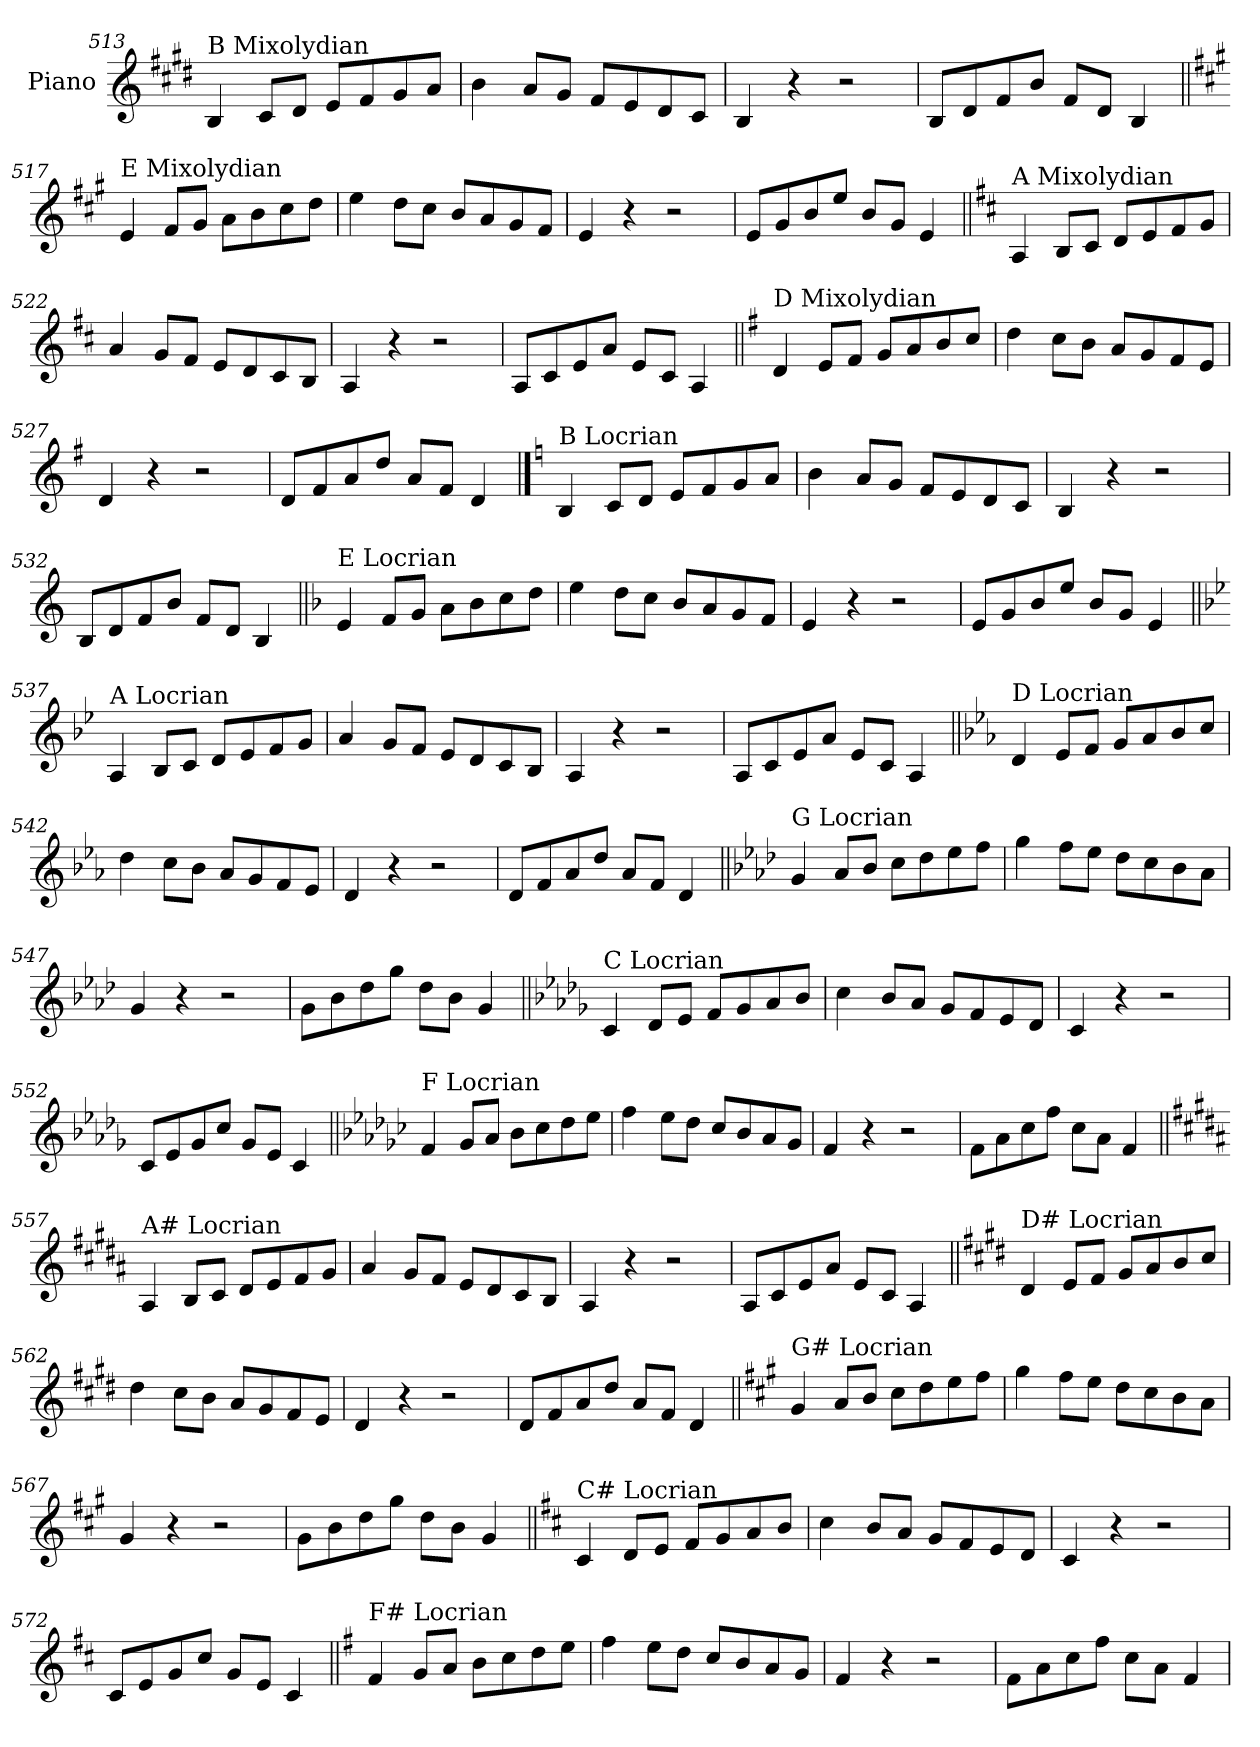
**kern
*part1
*staff1
*I"Piano
*I'Pno.
!!LO:LB:g=z
*clefG2
*k[f#c#g#d#]
=513
!LO:TX:a:t=B Mixolydian
4B/
8c#/L
8d#/J
8e/L
8f#/
8g#/
8a/J
=514
4b\
8a/L
8g#/J
8f#/L
8e/
8d#/
8c#/J
=515
4B/
4r
2r
=516
8B/L
8d#/
8f#/
8b/J
8f#/L
8d#/J
4B/
!!LO:LB:g=z
=517||
*k[f#c#g#]
!LO:TX:a:t=E Mixolydian
4e/
8f#/L
8g#/J
8a\L
8b\
8cc#\
8dd\J
=518
4ee\
8dd\L
8cc#\J
8b/L
8a/
8g#/
8f#/J
=519
4e/
4r
2r
=520
8e/L
8g#/
8b/
8ee/J
8b/L
8g#/J
4e/
!!LO:LB:g=z
=521||
*k[f#c#]
!LO:TX:a:t=A Mixolydian
4A/
8B/L
8c#/J
8d/L
8e/
8f#/
8g/J
=522
4a/
8g/L
8f#/J
8e/L
8d/
8c#/
8B/J
=523
4A/
4r
2r
=524
8A/L
8c#/
8e/
8a/J
8e/L
8c#/J
4A/
!!LO:LB:g=z
=525||
*k[f#]
!LO:TX:a:t=D Mixolydian
4d/
8e/L
8f#/J
8g/L
8a/
8b/
8cc/J
=526
4dd\
8cc\L
8b\J
8a/L
8g/
8f#/
8e/J
=527
4d/
4r
2r
=528
8d/L
8f#/
8a/
8dd/J
8a/L
8f#/J
4d/
!!LO:PB:g=z
==529
*k[]
!LO:TX:a:t=B Locrian
4B/
8c/L
8d/J
8e/L
8f/
8g/
8a/J
=530
4b\
8a/L
8g/J
8f/L
8e/
8d/
8c/J
=531
4B/
4r
2r
=532
8B/L
8d/
8f/
8b/J
8f/L
8d/J
4B/
!!LO:LB:g=z
=533||
*k[b-]
!LO:TX:a:t=E Locrian
4e/
8f/L
8g/J
8a\L
8b-\
8cc\
8dd\J
=534
4ee\
8dd\L
8cc\J
8b-/L
8a/
8g/
8f/J
=535
4e/
4r
2r
=536
8e/L
8g/
8b-/
8ee/J
8b-/L
8g/J
4e/
!!LO:LB:g=z
=537||
*k[b-e-]
!LO:TX:a:t=A Locrian
4A/
8B-/L
8c/J
8d/L
8e-/
8f/
8g/J
=538
4a/
8g/L
8f/J
8e-/L
8d/
8c/
8B-/J
=539
4A/
4r
2r
=540
8A/L
8c/
8e-/
8a/J
8e-/L
8c/J
4A/
!!LO:LB:g=z
=541||
*k[b-e-a-]
!LO:TX:a:t=D Locrian
4d/
8e-/L
8f/J
8g/L
8a-/
8b-/
8cc/J
=542
4dd\
8cc\L
8b-\J
8a-/L
8g/
8f/
8e-/J
=543
4d/
4r
2r
=544
8d/L
8f/
8a-/
8dd/J
8a-/L
8f/J
4d/
!!LO:LB:g=z
=545||
*k[b-e-a-d-]
!LO:TX:a:t=G Locrian
4g/
8a-/L
8b-/J
8cc\L
8dd-\
8ee-\
8ff\J
=546
4gg\
8ff\L
8ee-\J
8dd-\L
8cc\
8b-\
8a-\J
=547
4g/
4r
2r
=548
8g\L
8b-\
8dd-\
8gg\J
8dd-\L
8b-\J
4g/
!!LO:LB:g=z
=549||
*k[b-e-a-d-g-]
!LO:TX:a:t=C Locrian
4c/
8d-/L
8e-/J
8f/L
8g-/
8a-/
8b-/J
=550
4cc\
8b-/L
8a-/J
8g-/L
8f/
8e-/
8d-/J
=551
4c/
4r
2r
=552
8c/L
8e-/
8g-/
8cc/J
8g-/L
8e-/J
4c/
!!LO:LB:g=z
=553||
*k[b-e-a-d-g-c-]
!LO:TX:a:t=F Locrian
4f/
8g-/L
8a-/J
8b-\L
8cc-\
8dd-\
8ee-\J
=554
4ff\
8ee-\L
8dd-\J
8cc-/L
8b-/
8a-/
8g-/J
=555
4f/
4r
2r
=556
8f\L
8a-\
8cc-\
8ff\J
8cc-\L
8a-\J
4f/
!!LO:LB:g=z
=557||
*k[f#c#g#d#a#]
!LO:TX:a:t=A# Locrian
4A#/
8B/L
8c#/J
8d#/L
8e/
8f#/
8g#/J
=558
4a#/
8g#/L
8f#/J
8e/L
8d#/
8c#/
8B/J
=559
4A#/
4r
2r
=560
8A#/L
8c#/
8e/
8a#/J
8e/L
8c#/J
4A#/
!!LO:LB:g=z
=561||
*k[f#c#g#d#]
!LO:TX:a:t=D# Locrian
4d#/
8e/L
8f#/J
8g#/L
8a/
8b/
8cc#/J
=562
4dd#\
8cc#\L
8b\J
8a/L
8g#/
8f#/
8e/J
=563
4d#/
4r
2r
=564
8d#/L
8f#/
8a/
8dd#/J
8a/L
8f#/J
4d#/
!!LO:LB:g=z
=565||
*k[f#c#g#]
!LO:TX:a:t=G# Locrian
4g#/
8a/L
8b/J
8cc#\L
8dd\
8ee\
8ff#\J
=566
4gg#\
8ff#\L
8ee\J
8dd\L
8cc#\
8b\
8a\J
=567
4g#/
4r
2r
=568
8g#\L
8b\
8dd\
8gg#\J
8dd\L
8b\J
4g#/
!!LO:LB:g=z
=569||
*k[f#c#]
!LO:TX:a:t=C# Locrian
4c#/
8d/L
8e/J
8f#/L
8g/
8a/
8b/J
=570
4cc#\
8b/L
8a/J
8g/L
8f#/
8e/
8d/J
=571
4c#/
4r
2r
=572
8c#/L
8e/
8g/
8cc#/J
8g/L
8e/J
4c#/
!!LO:LB:g=z
=573||
*k[f#]
!LO:TX:a:t=F# Locrian
4f#/
8g/L
8a/J
8b\L
8cc\
8dd\
8ee\J
=574
4ff#\
8ee\L
8dd\J
8cc/L
8b/
8a/
8g/J
=575
4f#/
4r
2r
=576
8f#\L
8a\
8cc\
8ff#\J
8cc\L
8a\J
4f#/
=
*-
